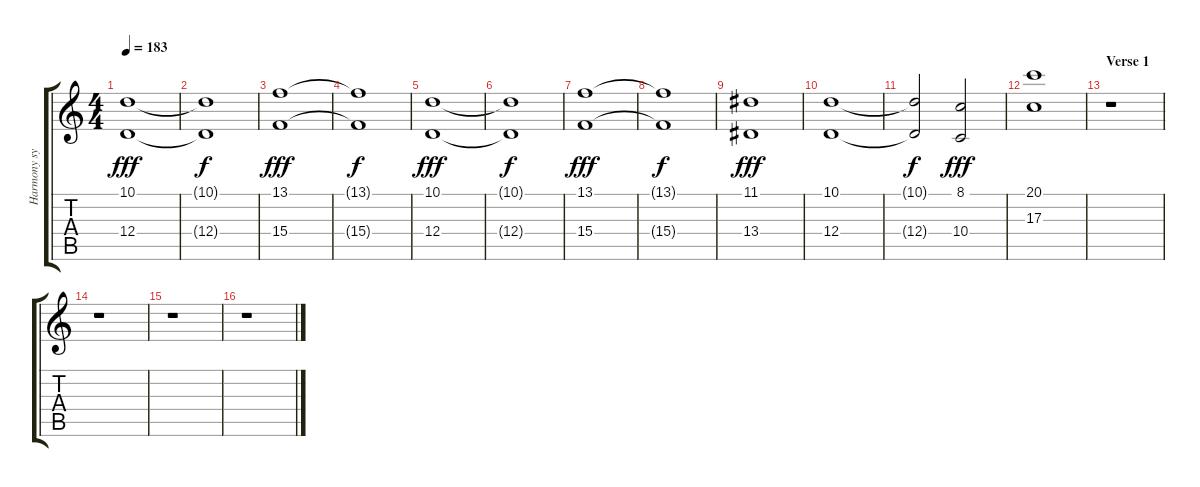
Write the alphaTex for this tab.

\track ("Harmony synth (strings) / Chords" "Harmony sy") {instrument stringensemble2}
\staff {score tabs}
\tuning (E4 B3 G3 D3 A2 E2) {hide}
\ts (4 4)
\tempo 183
\clef g2
\ks c
(10.1 12.4).1{dy fff} |
(10.1{t} 12.4{t}).1{dy f} |
(13.1 15.4).1{dy fff} |
(13.1{t} 15.4{t}).1{dy f} |
(10.1 12.4).1{dy fff} |
(10.1{t} 12.4{t}).1{dy f} |
(13.1 15.4).1{dy fff} |
(13.1{t} 15.4{t}).1{dy f} |
(11.1 13.4).1{dy fff} |
(10.1 12.4).1 |
(10.1{t} 12.4{t}).2{dy f} (8.1 10.4).2{dy fff} |
(20.1 17.3).1 |
\section ("" "Verse 1")
r.1 |
r.1 |
r.1 |
r.1
